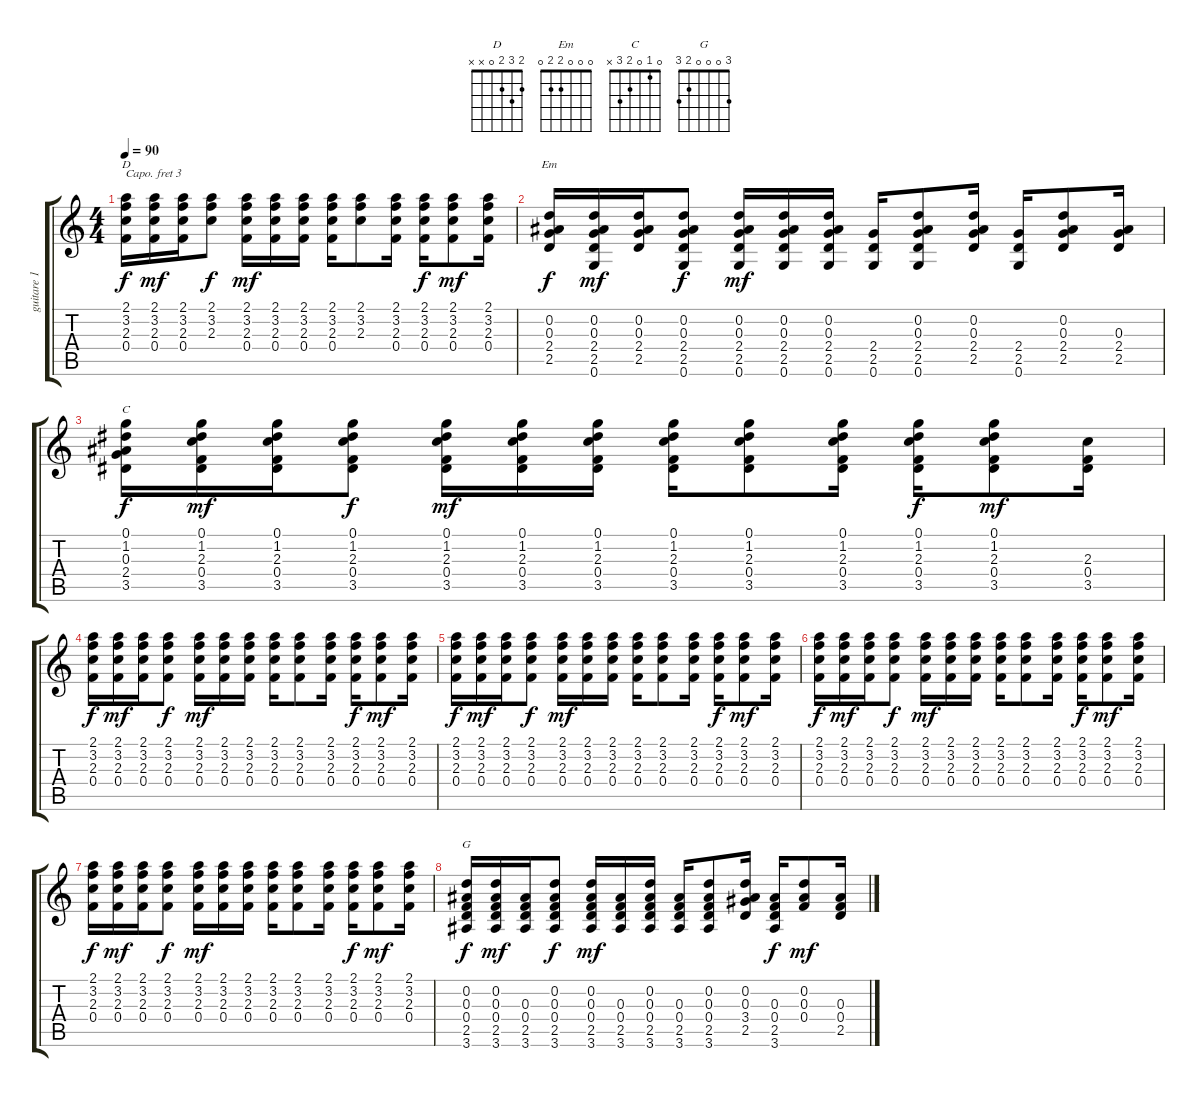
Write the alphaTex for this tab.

\track ("guitare 1" "guitare 1") {instrument acousticguitarsteel}
\staff {score tabs}
\capo 3
\tuning (E4 B3 G3 D3 A2 E2) {hide}
\chord ("D" 2 3 2 0 x x)
\chord ("Em" 0 0 0 2 2 0)
\chord ("C" 0 1 0 2 3 x)
\chord ("G" 3 0 0 0 2 3)
\ts (4 4)
\tempo 90
\clef g2
\ks c
(2.1 3.2 2.3 0.4).16{ch "D" dy f} (2.1 3.2 2.3 0.4).16{dy mf} (2.1 3.2 2.3 0.4).16 (2.1 3.2 2.3).8{dy f} (2.1 3.2 2.3 0.4).16{dy mf} (2.1 3.2 2.3 0.4).16 (2.1 3.2 2.3 0.4).16 (2.1 3.2 2.3 0.4).16 (2.1 3.2 2.3).8 (2.1 3.2 2.3 0.4).16 (2.1 3.2 2.3 0.4).16{dy f} (2.1 3.2 2.3 0.4).8{dy mf} (2.1 3.2 2.3 0.4).16 |
(0.2 0.3 2.4 2.5).16{ch "Em" dy f} (0.2 0.3 2.4 2.5 0.6).16{dy mf} (0.2 0.3 2.4 2.5).16 (0.2 0.3 2.4 2.5 0.6).8{dy f} (0.2 0.3 2.4 2.5 0.6).16{dy mf} (0.2 0.3 2.4 2.5 0.6).16 (0.2 0.3 2.4 2.5 0.6).16 (2.4 2.5 0.6).16 (0.2 0.3 2.4 2.5 0.6).8 (0.2 0.3 2.4 2.5).16 (2.4 2.5 0.6).16 (0.2 0.3 2.4 2.5).8 (0.3 2.4 2.5).16 |
(0.1 1.2 0.3 2.4 3.5).16{ch "C" dy f} (0.1 1.2 2.3 0.4 3.5).16{dy mf} (0.1 1.2 2.3 0.4 3.5).16 (0.1 1.2 2.3 0.4 3.5).8{dy f} (0.1 1.2 2.3 0.4 3.5).16{dy mf} (0.1 1.2 2.3 0.4 3.5).16 (0.1 1.2 2.3 0.4 3.5).16 (0.1 1.2 2.3 0.4 3.5).16 (0.1 1.2 2.3 0.4 3.5).8 (0.1 1.2 2.3 0.4 3.5).16 (0.1 1.2 2.3 0.4 3.5).16{dy f} (0.1 1.2 2.3 0.4 3.5).8{dy mf} (2.3 0.4 3.5).16 |
(2.1 3.2 2.3 0.4).16{dy f} (2.1 3.2 2.3 0.4).16{dy mf} (2.1 3.2 2.3 0.4).16 (2.1 3.2 2.3 0.4).8{dy f} (2.1 3.2 2.3 0.4).16{dy mf} (2.1 3.2 2.3 0.4).16 (2.1 3.2 2.3 0.4).16 (2.1 3.2 2.3 0.4).16 (2.1 3.2 2.3 0.4).8 (2.1 3.2 2.3 0.4).16 (2.1 3.2 2.3 0.4).16{dy f} (2.1 3.2 2.3 0.4).8{dy mf} (2.1 3.2 2.3 0.4).16 |
(2.1 3.2 2.3 0.4).16{dy f} (2.1 3.2 2.3 0.4).16{dy mf} (2.1 3.2 2.3 0.4).16 (2.1 3.2 2.3 0.4).8{dy f} (2.1 3.2 2.3 0.4).16{dy mf} (2.1 3.2 2.3 0.4).16 (2.1 3.2 2.3 0.4).16 (2.1 3.2 2.3 0.4).16 (2.1 3.2 2.3 0.4).8 (2.1 3.2 2.3 0.4).16 (2.1 3.2 2.3 0.4).16{dy f} (2.1 3.2 2.3 0.4).8{dy mf} (2.1 3.2 2.3 0.4).16 |
(2.1 3.2 2.3 0.4).16{dy f} (2.1 3.2 2.3 0.4).16{dy mf} (2.1 3.2 2.3 0.4).16 (2.1 3.2 2.3 0.4).8{dy f} (2.1 3.2 2.3 0.4).16{dy mf} (2.1 3.2 2.3 0.4).16 (2.1 3.2 2.3 0.4).16 (2.1 3.2 2.3 0.4).16 (2.1 3.2 2.3 0.4).8 (2.1 3.2 2.3 0.4).16 (2.1 3.2 2.3 0.4).16{dy f} (2.1 3.2 2.3 0.4).8{dy mf} (2.1 3.2 2.3 0.4).16 |
(2.1 3.2 2.3 0.4).16{dy f} (2.1 3.2 2.3 0.4).16{dy mf} (2.1 3.2 2.3 0.4).16 (2.1 3.2 2.3 0.4).8{dy f} (2.1 3.2 2.3 0.4).16{dy mf} (2.1 3.2 2.3 0.4).16 (2.1 3.2 2.3 0.4).16 (2.1 3.2 2.3 0.4).16 (2.1 3.2 2.3 0.4).8 (2.1 3.2 2.3 0.4).16 (2.1 3.2 2.3 0.4).16{dy f} (2.1 3.2 2.3 0.4).8{dy mf} (2.1 3.2 2.3 0.4).16 |
(0.2 0.3 0.4 2.5 3.6).16{ch "G" dy f} (0.2 0.3 0.4 2.5 3.6).16{dy mf} (0.3 0.4 2.5 3.6).16 (0.2 0.3 0.4 2.5 3.6).8{dy f} (0.2 0.3 0.4 2.5 3.6).16{dy mf} (0.3 0.4 2.5 3.6).16 (0.2 0.3 0.4 2.5 3.6).16 (0.3 0.4 2.5 3.6).16 (0.2 0.3 0.4 2.5 3.6).8 (0.2 0.3 3.4 2.5).16 (0.3 0.4 2.5 3.6).16{dy f} (0.2 0.3 0.4).8{dy mf} (0.3 0.4 2.5).16
